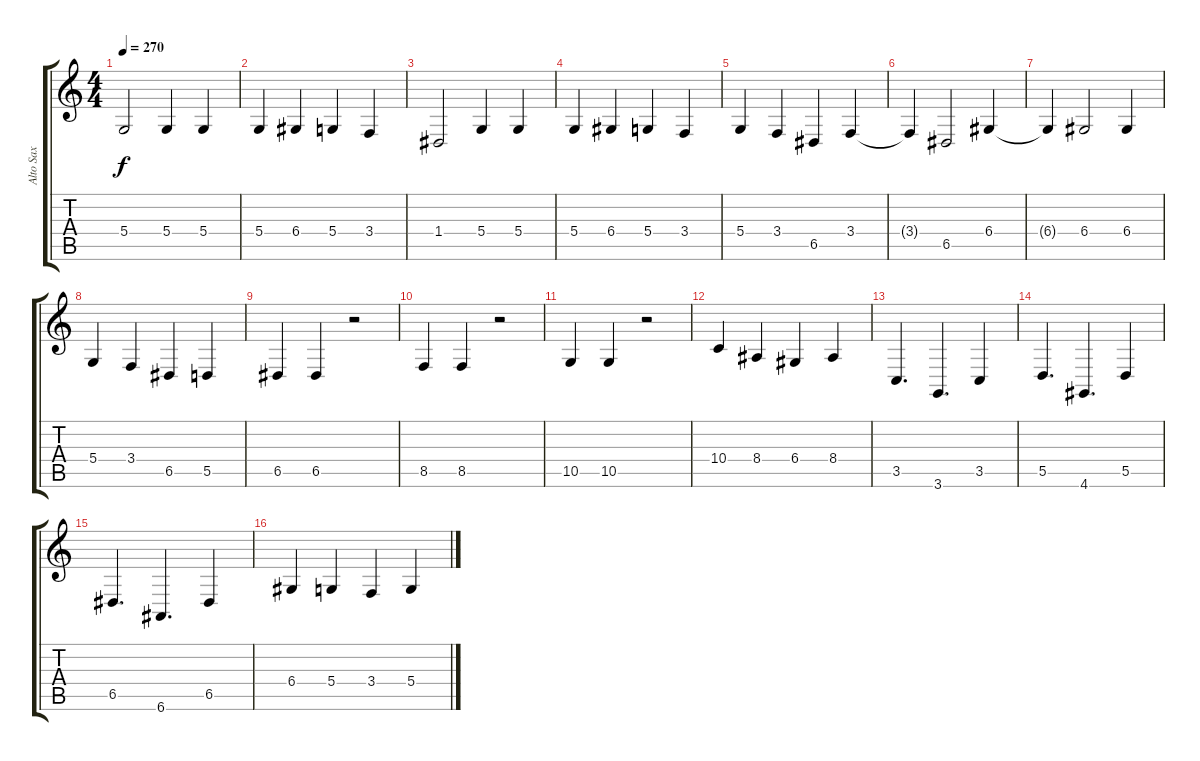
\track ("Alto Sax" "Alto Sax") {instrument altosax}
\staff {score tabs}
\tuning (E4 B3 G3 D3 A2 E2) {hide}
\ts (4 4)
\tempo 270
\clef g2
\ks c
5.4.2{dy f} 5.4.4 5.4.4 |
5.4.4 6.4.4 5.4.4 3.4.4 |
1.4.2 5.4.4 5.4.4 |
5.4.4 6.4.4 5.4.4 3.4.4 |
5.4.4 3.4.4 6.5.4 3.4.4 |
3.4{t}.4 6.5.2 6.4.4 |
6.4{t}.4 6.4.2 6.4.4 |
5.4.4 3.4.4 6.5.4 5.5.4 |
6.5.4 6.5.4 r.2 |
8.5.4 8.5.4 r.2 |
10.5.4 10.5.4 r.2 |
10.4.4 8.4.4 6.4.4 8.4.4 |
3.5.4{d} 3.6.4{d} 3.5.4 |
5.5.4{d} 4.6.4{d} 5.5.4 |
6.5.4{d} 6.6.4{d} 6.5.4 |
6.4.4 5.4.4 3.4.4 5.4.4
